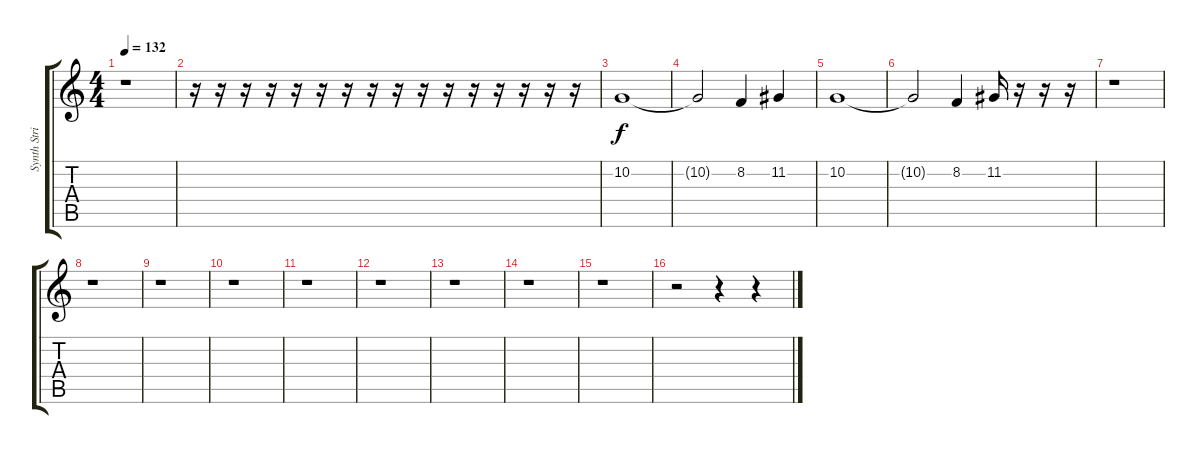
\track ("Synth Strings" "Synth Stri") {instrument synthstrings1}
\staff {score tabs}
\tuning (D4 A3 F3 C3 G2 C2) {hide}
\ts (4 4)
\tempo 132
\clef g2
\ks c
r.1{dy f instrument synthstrings1} |
r.16 r.16 r.16 r.16 r.16 r.16 r.16 r.16 r.16 r.16 r.16 r.16 r.16 r.16 r.16 r.16 |
10.2.1 |
10.2{t}.2 8.2.4 11.2.4 |
10.2.1 |
10.2{t}.2 8.2.4 11.2.16 r.16 r.16 r.16 |
r.1 |
r.1 |
r.1 |
r.1 |
r.1 |
r.1 |
r.1 |
r.1 |
r.1 |
r.2 r.4 r.4
